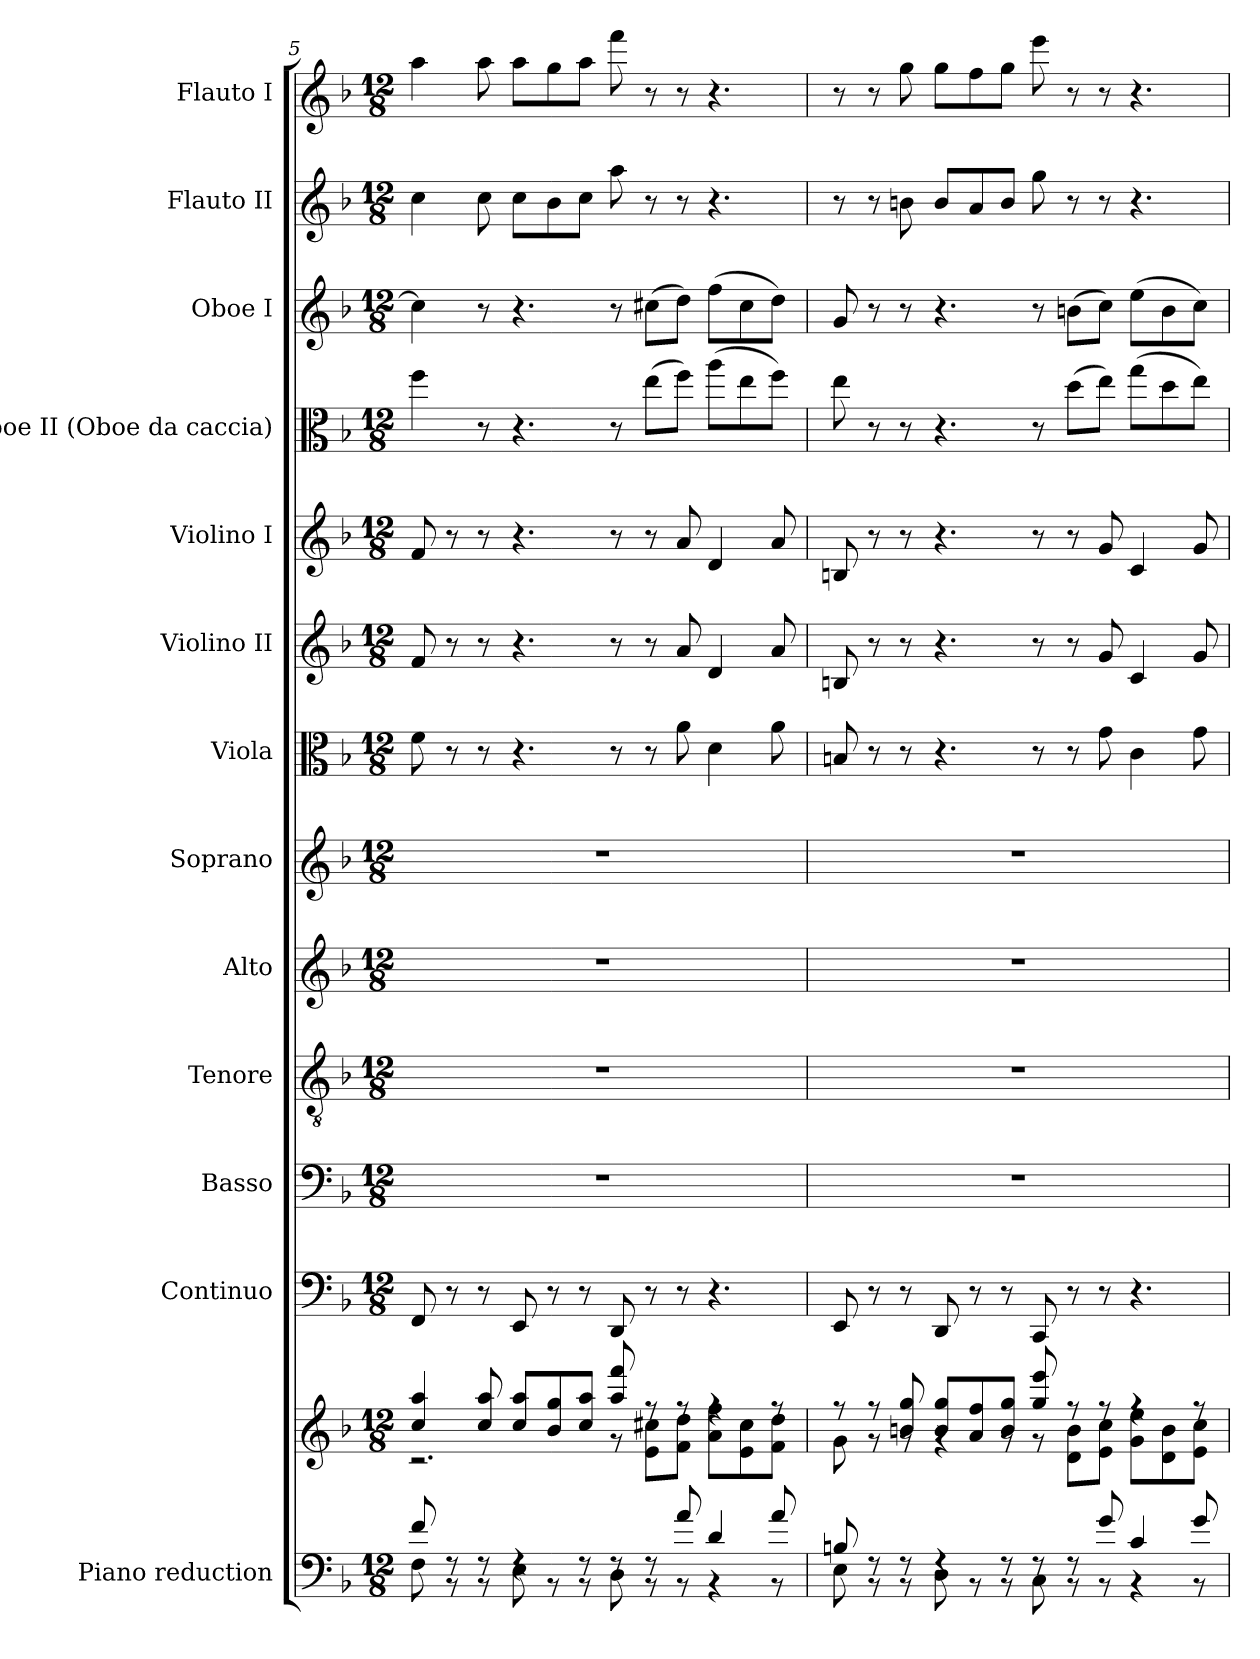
**kern	**kern	**kern	**kern	**kern	**kern	**kern	**kern	**kern	**kern	**kern	**kern	**kern	**kern
*part13	*part13	*part12	*part11	*part10	*part9	*part8	*part7	*part6	*part5	*part4	*part3	*part2	*part1
*staff14	*staff13	*staff12	*staff11	*staff10	*staff9	*staff8	*staff7	*staff6	*staff5	*staff4	*staff3	*staff2	*staff1
*I"Piano reduction	*	*I"Continuo	*I"Basso	*I"Tenore	*I"Alto	*I"Soprano	*I"Viola	*I"Violino II	*I"Violino I	*I"Oboe II (Oboe da caccia)	*I"Oboe I	*I"Flauto II	*I"Flauto I
*I'Pno	*	*	*	*	*	*	*I'Vla	*I'Vln	*I'Vln	*	*I'Ob	*I'Fl	*I'Fl
*clefF4	*clefG2	*clefF4	*clefF4	*clefGv2	*clefG2	*clefG2	*clefC3	*clefG2	*clefG2	*clefC3	*clefG2	*clefG2	*clefG2
*	*	*	*	*	*	*	*	*	*	*ITrd12c21	*	*	*
*k[b-]	*k[b-]	*k[b-]	*k[b-]	*k[b-]	*k[b-]	*k[b-]	*k[b-]	*k[b-]	*k[b-]	*k[b-]	*k[b-]	*k[b-]	*k[b-]
*M12/8	*M12/8	*M12/8	*M12/8	*M12/8	*M12/8	*M12/8	*M12/8	*M12/8	*M12/8	*M12/8	*M12/8	*M12/8	*M12/8
=5	=5	=5	=5	=5	=5	=5	=5	=5	=5	=5	=5	=5	=5
*^	*^	*	*	*	*	*	*	*	*	*	*	*	*
8f/	8F\	4cc/ 4aa/	2.r	8FF/	1.r	1.r	1.r	1.r	8f\	8f/	8f/	4f\	4cc\]	4cc\	4aa\
8rF	8r	.	.	8r	.	.	.	.	8r	8r	8r	.	.	.	.
8rF	8r	8cc/ 8aa/	.	8r	.	.	.	.	8r	8r	8r	8r	8r	8cc\	8aa\
4rF	8E\	8cc/ 8aa/L	.	8EE/	.	.	.	.	4.r	4.r	4.r	4.r	4.r	8cc\L	8aa\L
.	8r	8b-/ 8gg/	.	8r	.	.	.	.	.	.	.	.	.	8b-\	8gg\
8rF	8r	8cc/ 8aa/J	.	8r	.	.	.	.	.	.	.	.	.	8cc\J	8aa\J
8rF	8D\	8aa/ 8fff/	8r	8DD/	.	.	.	.	8r	8r	8r	8r	8r	8aa\	8fff\
8rF	8r	8rff	8e\ 8cc#X\L	8r	.	.	.	.	8r	8r	8r	(>8e\L	(>8cc#X\L	8r	8r
8a/	8r	8rff	8f\ 8dd\J	8r	.	.	.	.	8a\	8a/	8a/	8f\J)	8dd\J)	8r	8r
4d/	4r	4rff	8a\ 8ff\L	4.r	.	.	.	.	4d\	4d/	4d/	(>8a\L	(>8ff\L	4.r	4.r
.	.	.	8e\ 8cc#\	.	.	.	.	.	.	.	.	8e\	8cc#\	.	.
8a/	8r	8rff	8f\ 8dd\J	.	.	.	.	.	8a\	8a/	8a/	8f\J)	8dd\J)	.	.
=6	=6	=6	=6	=6	=6	=6	=6	=6	=6	=6	=6	=6	=6	=6	=6
8Bn/	8E\	8rff	8g\	8EE/	1.r	1.r	1.r	1.r	8Bn/	8Bn/	8Bn/	8e\	8g/	8r	8r
8rF	8r	8rff	8rg	8r	.	.	.	.	8r	8r	8r	8r	8r	8r	8r
8rF	8r	8bn/ 8gg/	8rg	8r	.	.	.	.	8r	8r	8r	8r	8r	8bn\	8gg\
4rF	8D\	8b/ 8gg/L	4rg	8DD/	.	.	.	.	4.r	4.r	4.r	4.r	4.r	8b/L	8gg\L
.	8r	8a/ 8ff/	.	8r	.	.	.	.	.	.	.	.	.	8a/	8ff\
8rF	8r	8b/ 8gg/J	8rg	8r	.	.	.	.	.	.	.	.	.	8b/J	8gg\J
8rF	8C\	8gg/ 8eee/	8rg	8CC/	.	.	.	.	8r	8r	8r	8r	8r	8gg\	8eee\
8rF	8r	8rff	8d\ 8b\L	8r	.	.	.	.	8r	8r	8r	(>8d\L	(>8bn\L	8r	8r
8g/	8r	8rff	8e\ 8cc\J	8r	.	.	.	.	8g\	8g/	8g/	8e\J)	8cc\J)	8r	8r
4c/	4r	4rff	8g\ 8ee\L	4.r	.	.	.	.	4c\	4c/	4c/	(>8g\L	(>8ee\L	4.r	4.r
.	.	.	8d\ 8b\	.	.	.	.	.	.	.	.	8d\	8b\	.	.
8g/	8r	8rff	8e\ 8cc\J	.	.	.	.	.	8g\	8g/	8g/	8e\J)	8cc\J)	.	.
*v	*v	*	*	*	*	*	*	*	*	*	*	*	*	*	*
*	*v	*v	*	*	*	*	*	*	*	*	*	*	*	*
=	=	=	=	=	=	=	=	=	=	=	=	=	=
*-	*-	*-	*-	*-	*-	*-	*-	*-	*-	*-	*-	*-	*-
